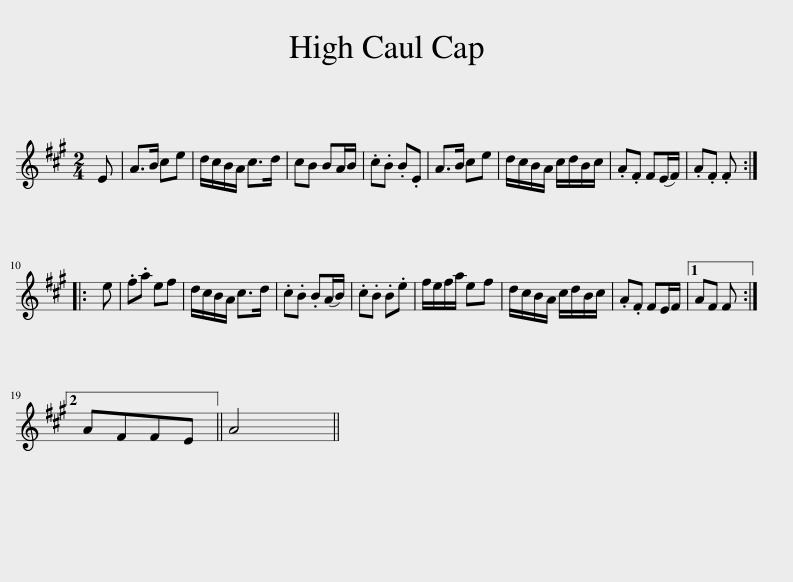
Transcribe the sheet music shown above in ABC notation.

X:1
L:1/8
M:2/4
I:linebreak $
K:A
V:1 treble
V:1
 E | A>B ce | d/c/B/A/ c>d | cB BA/B/ | .c.B .B.E | %5
 A>B ce | d/c/B/A/ c/d/B/c/ | .A.F F(E/F/) | .A.F .F ::$ e | %10
 .f.a ef | d/c/B/A/ c>d | .c.B .B(A/B/) | .c.B .B.e | f/e/f/a/ ef | %15
 d/c/B/A/ c/d/B/c/ | .A.F FE/F/ |1 AF F :|2$ AFFE || A4 || %20
